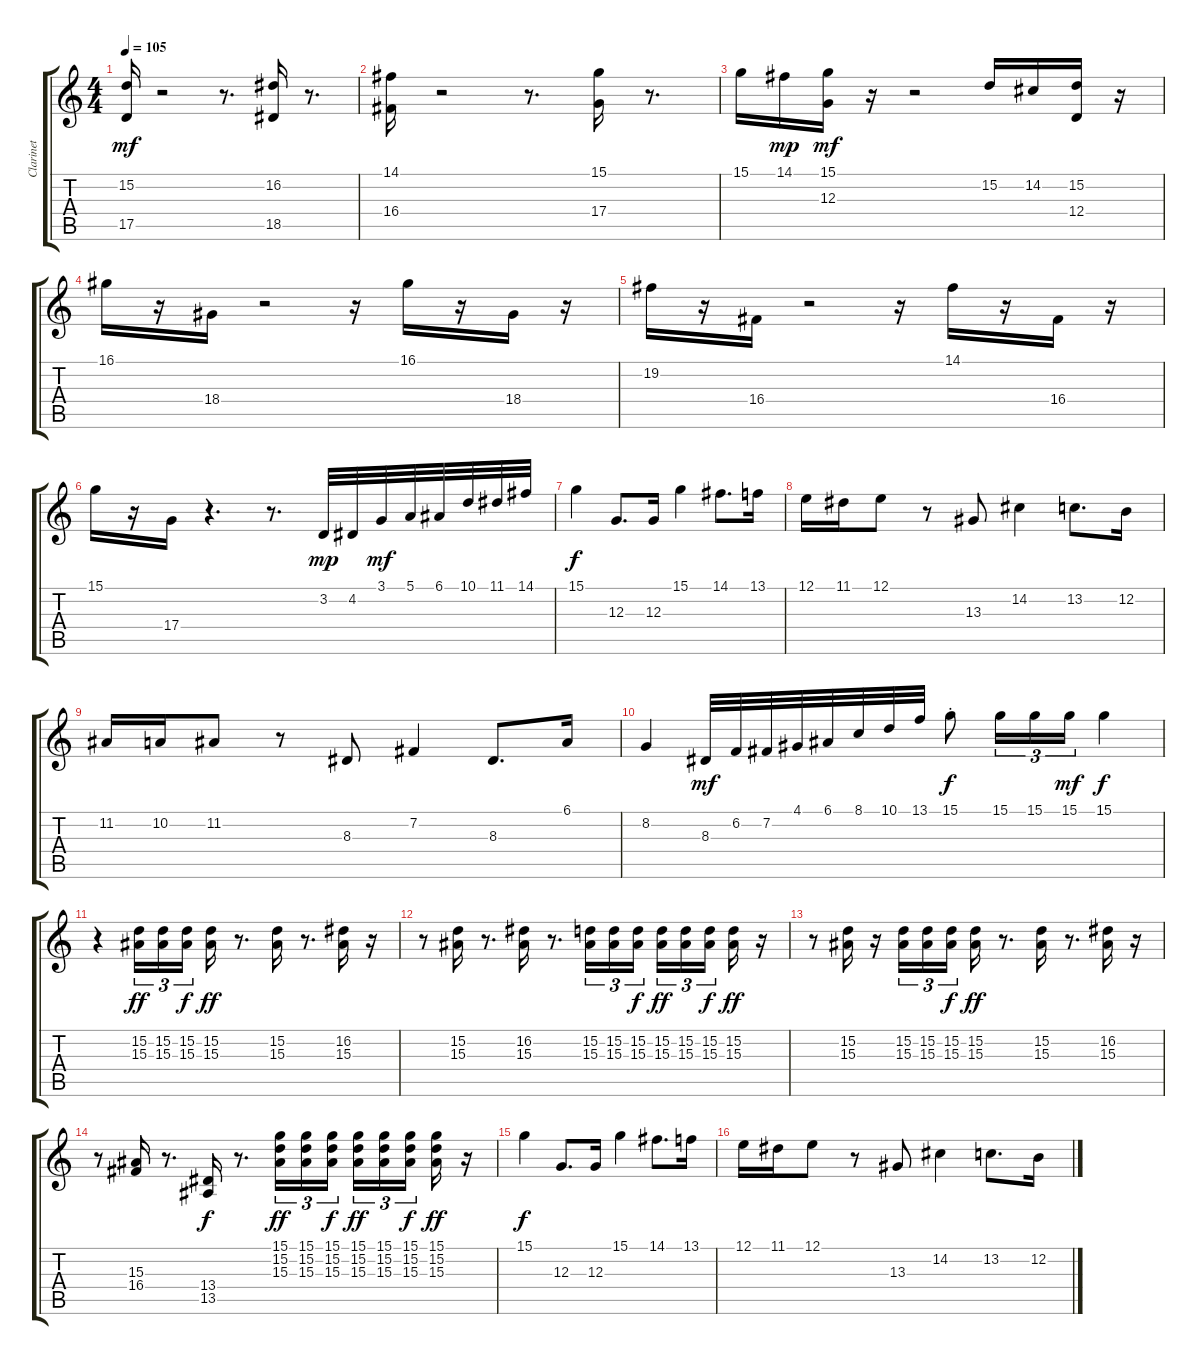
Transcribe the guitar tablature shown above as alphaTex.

\track ("Clarinet" "Clarinet") {instrument clarinet}
\staff {score tabs}
\tuning (E4 B3 G3 D3 A2 E2) {hide}
\ts (4 4)
\tempo 105
\clef g2
\ks c
(15.2 17.5).16{dy mf} r.2 r.8{d} (16.2 18.5).16 r.8{d} |
(14.1 16.4).16 r.2 r.8{d} (15.1 17.4).16 r.8{d} |
15.1.16 14.1.16{dy mp} (15.1 12.3).16{dy mf} r.16 r.2 15.2.16 14.2.16 (15.2 12.4).16 r.16 |
16.1.16 r.16 18.4.16 r.2 r.16 16.1.16 r.16 18.4.16 r.16 |
19.2.16 r.16 16.4.16 r.2 r.16 14.1.16 r.16 16.4.16 r.16 |
15.1.16 r.16 17.4.16 r.4{d} r.8{d} 3.2.32{dy mp} 4.2.32 3.1.32{dy mf} 5.1.32 6.1.32 10.1.32 11.1.32 14.1.32 |
15.1.4{dy f} 12.3.8{d} 12.3.16 15.1.4 14.1.8{d} 13.1.16 |
12.1.16 11.1.16 12.1.8 r.8 13.3.8 14.2.4 13.2.8{d} 12.2.16 |
11.2.16 10.2.16 11.2.8 r.8 8.3.8 7.2.4 8.3.8{d} 6.1.16 |
8.2.4 8.3.32{dy mf} 6.2.32 7.2.32 4.1.32 6.1.32 8.1.32 10.1.32 13.1.32 15.1{st}.8{dy f} 15.1.16{tu (3 2)} 15.1.16{tu (3 2)} 15.1.16{tu (3 2) dy mf} 15.1.4{dy f} |
r.4 (15.2 15.3).16{tu (3 2) dy ff} (15.2 15.3).16{tu (3 2)} (15.2 15.3).16{tu (3 2) dy f beam splitsecondary} (15.2 15.3).16{dy ff} r.8{d} (15.2 15.3).16 r.8{d} (16.2 15.3).16 r.16 |
r.8 (15.2 15.3).16 r.8{d} (16.2 15.3).16 r.8{d} (15.2 15.3).16{tu (3 2)} (15.2 15.3).16{tu (3 2)} (15.2 15.3).16{tu (3 2) dy f} (15.2 15.3).16{tu (3 2) dy ff} (15.2 15.3).16{tu (3 2)} (15.2 15.3).16{tu (3 2) dy f beam splitsecondary} (15.2 15.3).16{dy ff} r.16 |
r.8 (15.2 15.3).16 r.16 (15.2 15.3).16{tu (3 2)} (15.2 15.3).16{tu (3 2)} (15.2 15.3).16{tu (3 2) dy f beam splitsecondary} (15.2 15.3).16{dy ff} r.8{d} (15.2 15.3).16 r.8{d} (16.2 15.3).16 r.16 |
r.8 (15.3 16.4).16 r.8{d} (13.4 13.5).16{dy f} r.8{d} (15.1 15.2 15.3).16{tu (3 2) dy ff} (15.1 15.2 15.3).16{tu (3 2)} (15.1 15.2 15.3).16{tu (3 2) dy f} (15.1 15.2 15.3).16{tu (3 2) dy ff} (15.1 15.2 15.3).16{tu (3 2)} (15.1 15.2 15.3).16{tu (3 2) dy f beam splitsecondary} (15.1 15.2 15.3).16{dy ff} r.16 |
15.1.4{dy f} 12.3.8{d} 12.3.16 15.1.4 14.1.8{d} 13.1.16 |
12.1.16 11.1.16 12.1.8 r.8 13.3.8 14.2.4 13.2.8{d} 12.2.16
